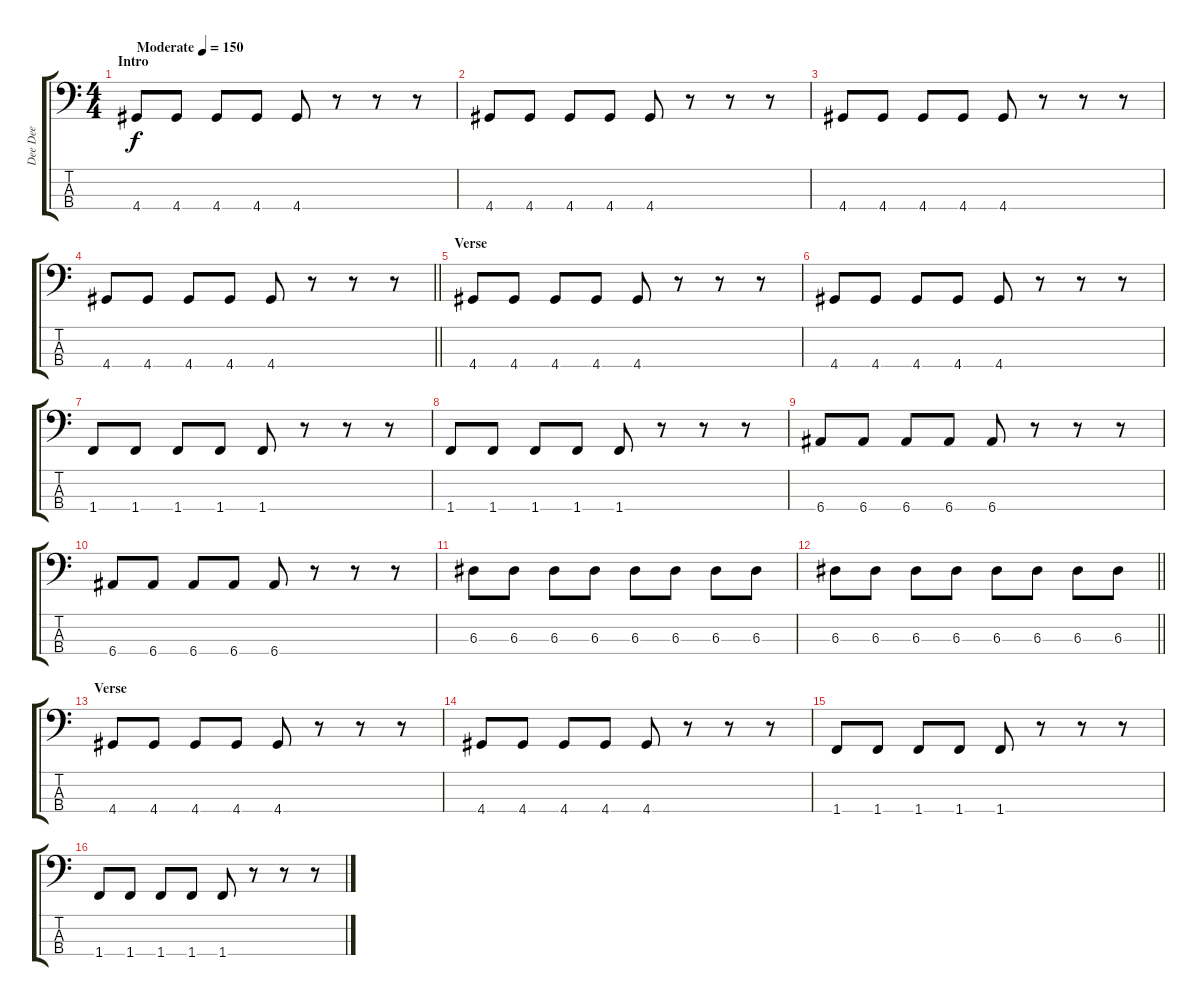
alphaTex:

\track ("Dee Dee" "Dee Dee") {instrument electricbassfinger}
\staff {score tabs}
\tuning (G2 D2 A1 E1) {hide}
\ts (4 4)
\section ("" "Intro")
\tempo (150 "Moderate")
\clef f4
\ks c
4.4.8{dy f instrument electricbassfinger} 4.4.8 4.4.8 4.4.8 4.4.8 r.8 r.8 r.8 |
4.4.8 4.4.8 4.4.8 4.4.8 4.4.8 r.8 r.8 r.8 |
4.4.8 4.4.8 4.4.8 4.4.8 4.4.8 r.8 r.8 r.8 |
\barLineRight lightlight
4.4.8 4.4.8 4.4.8 4.4.8 4.4.8 r.8 r.8 r.8 |
\section ("" "Verse")
4.4.8 4.4.8 4.4.8 4.4.8 4.4.8 r.8 r.8 r.8 |
4.4.8 4.4.8 4.4.8 4.4.8 4.4.8 r.8 r.8 r.8 |
1.4.8 1.4.8 1.4.8 1.4.8 1.4.8 r.8 r.8 r.8 |
1.4.8 1.4.8 1.4.8 1.4.8 1.4.8 r.8 r.8 r.8 |
6.4.8 6.4.8 6.4.8 6.4.8 6.4.8 r.8 r.8 r.8 |
6.4.8 6.4.8 6.4.8 6.4.8 6.4.8 r.8 r.8 r.8 |
6.3.8 6.3.8 6.3.8 6.3.8 6.3.8 6.3.8 6.3.8 6.3.8 |
\barLineRight lightlight
6.3.8 6.3.8 6.3.8 6.3.8 6.3.8 6.3.8 6.3.8 6.3.8 |
\section ("" "Verse")
4.4.8 4.4.8 4.4.8 4.4.8 4.4.8 r.8 r.8 r.8 |
4.4.8 4.4.8 4.4.8 4.4.8 4.4.8 r.8 r.8 r.8 |
1.4.8 1.4.8 1.4.8 1.4.8 1.4.8 r.8 r.8 r.8 |
1.4.8 1.4.8 1.4.8 1.4.8 1.4.8 r.8 r.8 r.8
